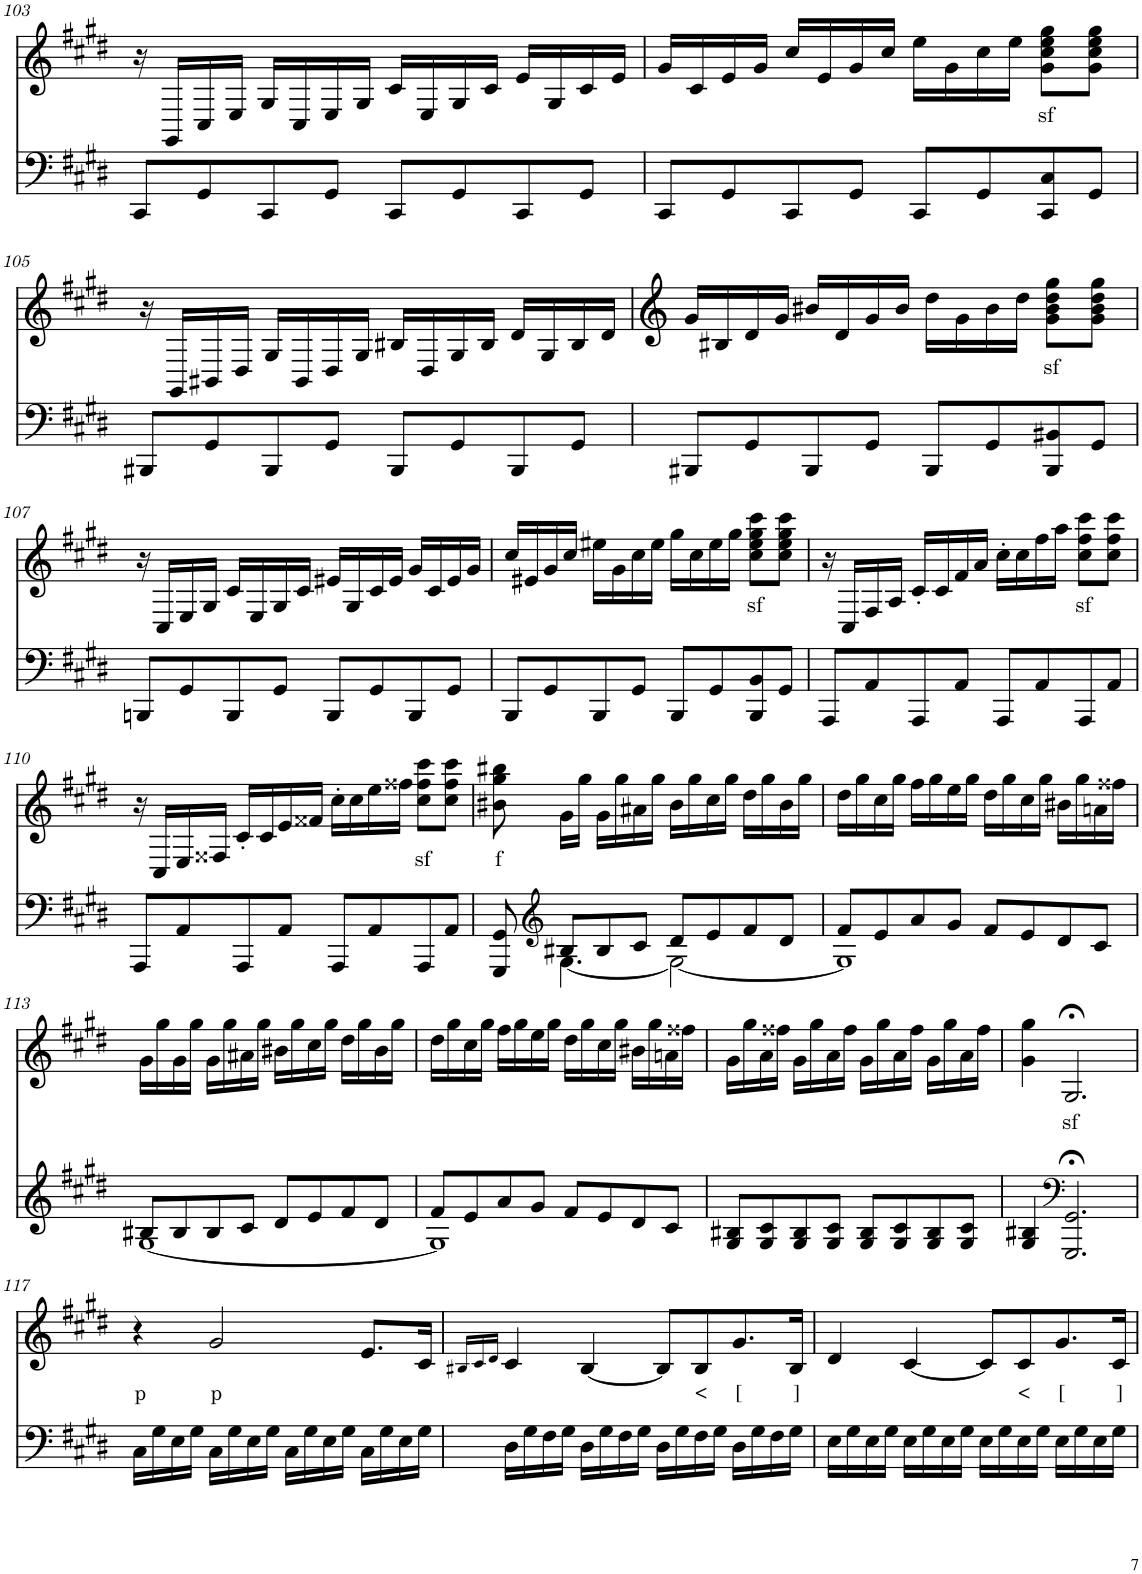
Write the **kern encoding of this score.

**kern	**kern	**text
*part2	*part1	*part1
*staff2	*staff1	*staff1
*I"piano	*I"piano	*
*I'Pno	*I'Pno	*
!!LO:PB:g=z
*clefF4	*clefG2	*
*k[f#c#g#d#]	*k[f#c#g#d#]	*
*c#:	*c#:	*
*M4/4	*M4/4	*
=103	=103	=103
8CC#/L	16r	.
.	16GG#/LL	.
8GG#/	16C#/	.
.	16E/JJ	.
8CC#/	16G#/LL	.
.	16C#/	.
8GG#/J	16E/	.
.	16G#/JJ	.
8CC#/L	16c#/LL	.
.	16E/	.
8GG#/	16G#/	.
.	16c#/JJ	.
8CC#/	16e/LL	.
.	16G#/	.
8GG#/J	16c#/	.
.	16e/JJ	.
=104	=104	=104
8CC#/L	16g#/LL	.
.	16c#/	.
8GG#/	16e/	.
.	16g#/JJ	.
8CC#/	16cc#/LL	.
.	16e/	.
8GG#/J	16g#/	.
.	16cc#/JJ	.
8CC#/L	16ee\LL	.
.	16g#\	.
8GG#/	16cc#\	.
.	16ee\JJ	.
!	!	!LO:LY:b
8CC#/ 8C#/	8g#\ 8cc#\ 8ee\ 8gg#\L	sf
8GG#/J	8g#\ 8cc#\ 8ee\ 8gg#\J	.
!!LO:LB:g=z
=105	=105	=105
8BBB#X/L	16r	.
.	16GG#/LL	.
8GG#/	16BB#X/	.
.	16D#/JJ	.
8BBB#/	16G#/LL	.
.	16BB#/	.
8GG#/J	16D#/	.
.	16G#/JJ	.
8BBB#/L	16B#X/LL	.
.	16D#/	.
8GG#/	16G#/	.
.	16B#/JJ	.
8BBB#/	16d#/LL	.
.	16G#/	.
8GG#/J	16B#/	.
.	16d#/JJ	.
=106	=106	=106
8BBB#X/L	16g#/LL	.
.	16B#X/	.
8GG#/	16d#/	.
.	16g#/JJ	.
8BBB#/	16b#X/LL	.
.	16d#/	.
8GG#/J	16g#/	.
.	16b#/JJ	.
8BBB#/L	16dd#\LL	.
.	16g#\	.
8GG#/	16b#\	.
.	16dd#\JJ	.
!	!	!LO:LY:b
8BBB#/ 8BB#X/	8g#\ 8b#\ 8dd#\ 8gg#\L	sf
8GG#/J	8g#\ 8b#\ 8dd#\ 8gg#\J	.
!!LO:LB:g=z
=107	=107	=107
8BBBn/L	16r	.
.	16C#/LL	.
8GG#/	16E/	.
.	16G#/JJ	.
8BBB/	16c#/LL	.
.	16E/	.
8GG#/J	16G#/	.
.	16c#/JJ	.
8BBB/L	16e#X/LL	.
.	16G#/	.
8GG#/	16c#/	.
.	16e#/JJ	.
8BBB/	16g#/LL	.
.	16c#/	.
8GG#/J	16e#/	.
.	16g#/JJ	.
=108	=108	=108
8BBB/L	16cc#/LL	.
.	16e#X/	.
8GG#/	16g#/	.
.	16cc#/JJ	.
8BBB/	16ee#X\LL	.
.	16g#\	.
8GG#/J	16cc#\	.
.	16ee#\JJ	.
8BBB/L	16gg#\LL	.
.	16cc#\	.
8GG#/	16ee#\	.
.	16gg#\JJ	.
!	!	!LO:LY:b
8BBB/ 8BB/	8cc#\ 8ee#\ 8gg#\ 8ccc#\L	sf
8GG#/J	8cc#\ 8ee#\ 8gg#\ 8ccc#\J	.
=109	=109	=109
8AAA/L	16r	.
.	16C#/LL	.
8AA/	16F#/	.
.	16A/JJ	.
8AAA/	16c#'/LL	.
.	16c#/	.
8AA/J	16f#/	.
.	16a/JJ	.
8AAA/L	16cc#'\LL	.
.	16cc#\	.
8AA/	16ff#\	.
.	16aa\JJ	.
!	!	!LO:LY:b
8AAA/	8cc#\ 8ff#\ 8ccc#\L	sf
8AA/J	8cc#\ 8ff#\ 8ccc#\J	.
!!LO:LB:g=z
=110	=110	=110
8AAA/L	16r	.
.	16C#/LL	.
8AA/	16E/	.
.	16F##X/JJ	.
8AAA/	16c#'/LL	.
.	16c#/	.
8AA/J	16e/	.
.	16f##X/JJ	.
8AAA/L	16cc#'\LL	.
.	16cc#\	.
8AA/	16ee\	.
.	16ff##X\JJ	.
!	!	!LO:LY:b
8AAA/	8cc#\ 8ff##\ 8ccc#\L	sf
8AA/J	8cc#\ 8ff##\ 8ccc#\J	.
=111	=111	=111
*^	*	*
!	!	!	!LO:LY:b
8GGG#/ 8GG#/	8ryy	8b#X\ 8gg#\ 8bb#X\	f
*clefG2	*	*	*
8B#X/L	[4.G#\	16g#\LL	.
.	.	16gg#\JJ	.
8B#/	.	16g#\LL	.
.	.	16gg#\	.
8c#/J	.	16a#X\	.
.	.	16gg#\JJ	.
8d#/L	2G#\_	16b#\LL	.
.	.	16gg#\	.
8e/	.	16cc#\	.
.	.	16gg#\JJ	.
8f#/	.	16dd#\LL	.
.	.	16gg#\	.
8d#/J	.	16b#\	.
.	.	16gg#\JJ	.
=112	=112	=112	=112
8f#/L	1G#]	16dd#\LL	.
.	.	16gg#\	.
8e/	.	16cc#\	.
.	.	16gg#\JJ	.
8a/	.	16ff#\LL	.
.	.	16gg#\	.
8g#/J	.	16ee\	.
.	.	16gg#\JJ	.
8f#/L	.	16dd#\LL	.
.	.	16gg#\	.
8e/	.	16cc#\	.
.	.	16gg#\JJ	.
8d#/	.	16b#X\LL	.
.	.	16gg#\	.
8c#/J	.	16an\	.
.	.	16ff##X\JJ	.
!!LO:LB:g=z
=113	=113	=113	=113
8B#X/L	[1G#	16g#\LL	.
.	.	16gg#\	.
8B#/	.	16g#\	.
.	.	16gg#\JJ	.
8B#/	.	16g#\LL	.
.	.	16gg#\	.
8c#/J	.	16a#X\	.
.	.	16gg#\JJ	.
8d#/L	.	16b#X\LL	.
.	.	16gg#\	.
8e/	.	16cc#\	.
.	.	16gg#\JJ	.
8f#/	.	16dd#\LL	.
.	.	16gg#\	.
8d#/J	.	16b#\	.
.	.	16gg#\JJ	.
=114	=114	=114	=114
8f#/L	1G#]	16dd#\LL	.
.	.	16gg#\	.
8e/	.	16cc#\	.
.	.	16gg#\JJ	.
8a/	.	16ff#\LL	.
.	.	16gg#\	.
8g#/J	.	16ee\	.
.	.	16gg#\JJ	.
8f#/L	.	16dd#\LL	.
.	.	16gg#\	.
8e/	.	16cc#\	.
.	.	16gg#\JJ	.
8d#/	.	16b#X\LL	.
.	.	16gg#\	.
8c#/J	.	16an\	.
.	.	16ff##X\JJ	.
*v	*v	*	*
=115	=115	=115
8G#/ 8B#X/L	16g#\LL	.
.	16gg#\	.
8G#/ 8c#/	16a\	.
.	16ff##X\JJ	.
8G#/ 8B#/	16g#\LL	.
.	16gg#\	.
8G#/ 8c#/J	16a\	.
.	16ff##\JJ	.
8G#/ 8B#/L	16g#\LL	.
.	16gg#\	.
8G#/ 8c#/	16a\	.
.	16ff##\JJ	.
8G#/ 8B#/	16g#\LL	.
.	16gg#\	.
8G#/ 8c#/J	16a\	.
.	16ff##\JJ	.
=116	=116	=116
4G#/ 4B#X/	4g#\ 4gg#\	.
*clefF4	*	*
!	!	!LO:LY:b
2.GGG#/;< 2.GG#/;<	2.G#;</	sf
!!LO:LB:g=z
=117	=117	=117
!	!	!LO:LY:b
16C#\LL	4r	p
16G#\	.	.
16E\	.	.
16G#\JJ	.	.
!	!	!LO:LY:b
16C#\LL	2g#/	p
16G#\	.	.
16E\	.	.
16G#\JJ	.	.
16C#\LL	.	.
16G#\	.	.
16E\	.	.
16G#\JJ	.	.
16C#\LL	8.e/L	.
16G#\	.	.
16E\	.	.
16G#\JJ	16c#/Jk	.
=118	=118	=118
.	16qB#X/LL	.
.	16qc#/	.
.	16qd#/JJ	.
16D#\LL	4c#/	.
16G#\	.	.
16F#\	.	.
16G#\JJ	.	.
16D#\LL	[4B#/	.
16G#\	.	.
16F#\	.	.
16G#\JJ	.	.
16D#\LL	8B#/L]	.
16G#\	.	.
!	!	!LO:LY:b
16F#\	8B#/	<
16G#\JJ	.	.
!	!	!LO:LY:b
16D#\LL	8.g#/	[
16G#\	.	.
16F#\	.	.
!	!	!LO:LY:b
16G#\JJ	16B#/Jk	]
=119	=119	=119
16E\LL	4d#/	.
16G#\	.	.
16E\	.	.
16G#\JJ	.	.
16E\LL	[4c#/	.
16G#\	.	.
16E\	.	.
16G#\JJ	.	.
16E\LL	8c#/L]	.
16G#\	.	.
!	!	!LO:LY:b
16E\	8c#/	<
16G#\JJ	.	.
!	!	!LO:LY:b
16E\LL	8.g#/	[
16G#\	.	.
16E\	.	.
!	!	!LO:LY:b
16G#\JJ	16c#/Jk	]
=	=	=
*-	*-	*-
